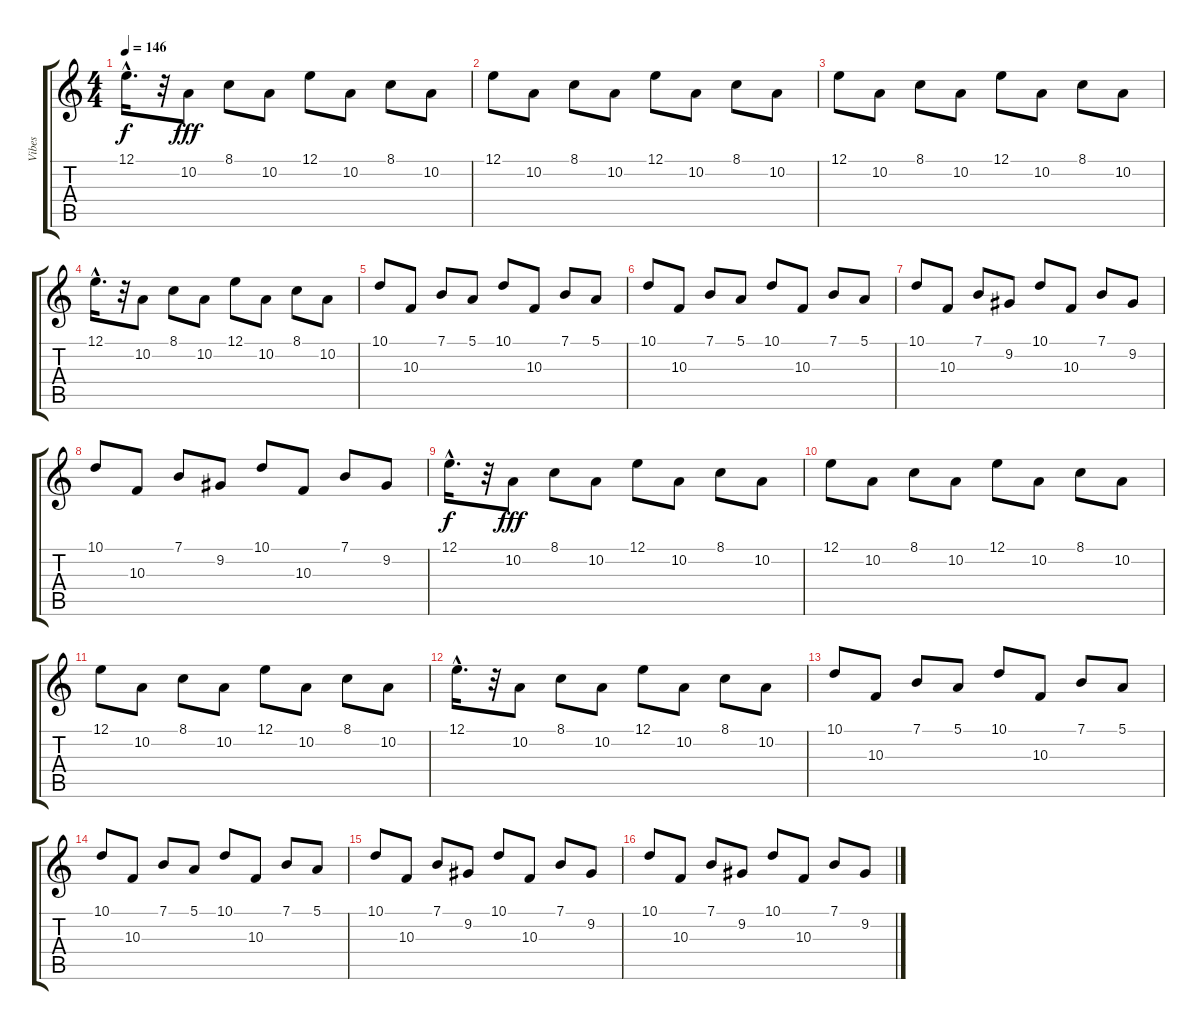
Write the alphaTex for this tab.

\track ("Vibes" "Vibes") {instrument vibraphone}
\staff {score tabs}
\tuning (E4 B3 G3 D3 A2 E2) {hide}
\ts (4 4)
\tempo 146
\clef g2
\ks c
12.1{hac}.16{d dy f} r.32 10.2.8{dy fff} 8.1.8 10.2.8 12.1.8 10.2.8 8.1.8 10.2.8 |
12.1.8 10.2.8 8.1.8 10.2.8 12.1.8 10.2.8 8.1.8 10.2.8 |
12.1.8 10.2.8 8.1.8 10.2.8 12.1.8 10.2.8 8.1.8 10.2.8 |
12.1{hac}.16{d} r.32 10.2.8 8.1.8 10.2.8 12.1.8 10.2.8 8.1.8 10.2.8 |
10.1.8 10.3.8 7.1.8 5.1.8 10.1.8 10.3.8 7.1.8 5.1.8 |
10.1.8 10.3.8 7.1.8 5.1.8 10.1.8 10.3.8 7.1.8 5.1.8 |
10.1.8 10.3.8 7.1.8 9.2.8 10.1.8 10.3.8 7.1.8 9.2.8 |
10.1.8 10.3.8 7.1.8 9.2.8 10.1.8 10.3.8 7.1.8 9.2.8 |
12.1{hac}.16{d dy f} r.32 10.2.8{dy fff} 8.1.8 10.2.8 12.1.8 10.2.8 8.1.8 10.2.8 |
12.1.8 10.2.8 8.1.8 10.2.8 12.1.8 10.2.8 8.1.8 10.2.8 |
12.1.8 10.2.8 8.1.8 10.2.8 12.1.8 10.2.8 8.1.8 10.2.8 |
12.1{hac}.16{d} r.32 10.2.8 8.1.8 10.2.8 12.1.8 10.2.8 8.1.8 10.2.8 |
10.1.8 10.3.8 7.1.8 5.1.8 10.1.8 10.3.8 7.1.8 5.1.8 |
10.1.8 10.3.8 7.1.8 5.1.8 10.1.8 10.3.8 7.1.8 5.1.8 |
10.1.8 10.3.8 7.1.8 9.2.8 10.1.8 10.3.8 7.1.8 9.2.8 |
10.1.8 10.3.8 7.1.8 9.2.8 10.1.8 10.3.8 7.1.8 9.2.8
